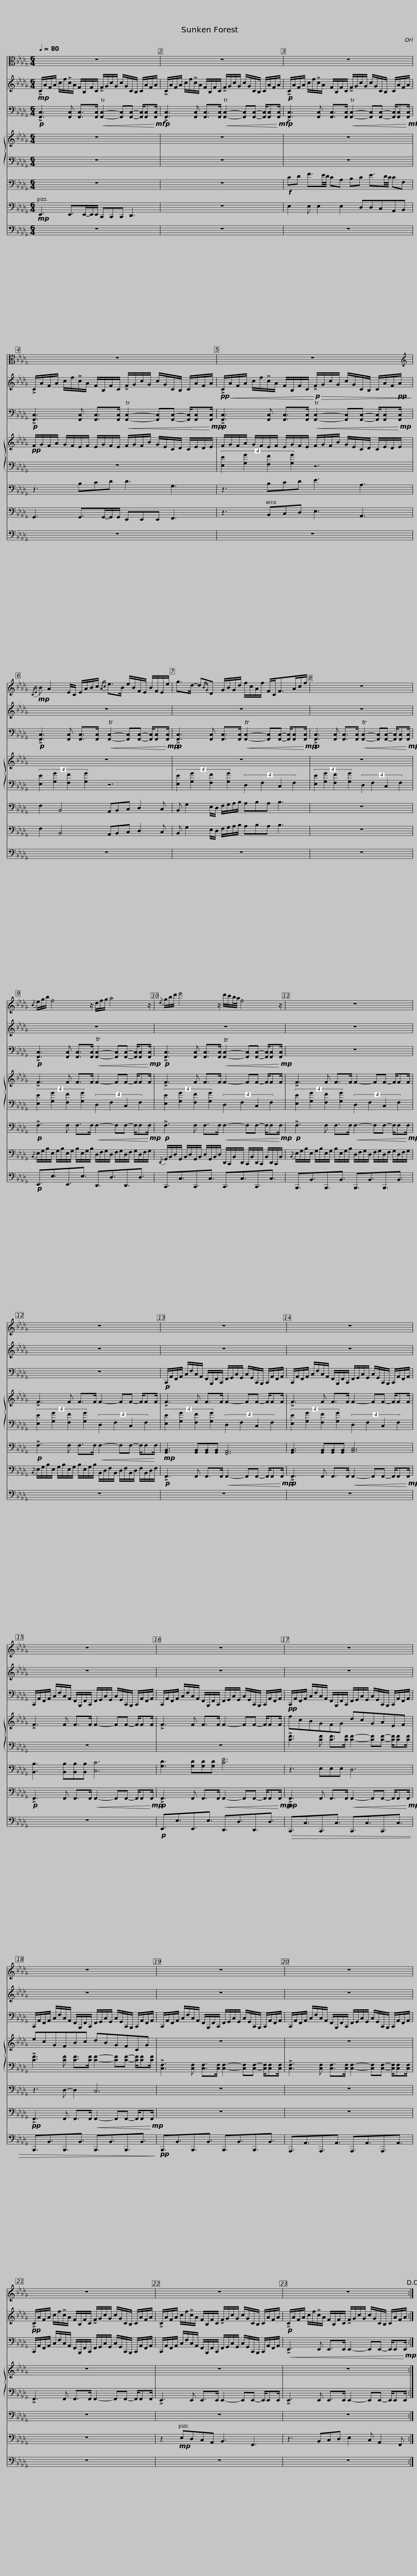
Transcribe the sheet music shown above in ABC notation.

X:1
%%score 1 2 3 { 4 | 5 } 6 7 8
L:1/8
Q:1/4=80
M:6/4
I:linebreak $
K:Db
V:1 alto
V:2 treble
V:3 bass
V:4 treble
V:5 bass
V:6 bass transpose=-12
V:7 bass
V:8 bass
V:1
 z12 |$ z12 |$ z12 |$ z12 |$ z12 |$ %5
[K:treble]!mp!{/CE} B A2 E/C/ E/A/B/c/{/Ac} e>B e/B/F/E/ B/F/E/e/ |$ g>d- d{/BG}D G/B/G/d/ f/c/A/f/ F/C<FA/c/f/ | z12 |${/B} e/g/b/ f4 z/ d/f/g/ a4 z/ |${/d} g/b/d'/ e'4 z/ d'/c'/b/4a/4 f4 z/ |$ %10
 z12 |$ z12 |$ z12 |$ z12 |$ z12 |$ %15
 z12 |$ z12 |$ z12 |$ z12 |$ z12 |$ %20
 z12 |$ z12 |$ z12!D.C.! :| %23
V:2
!mp! !>!C/A/F/A/ c/f/!>!c/A/ F/B,/F/C/ !>!F/G/c/G/ c/G/C/B,/ C/A/F/A/ |$ !>!C/A/F/A/ c/f/!>!c/A/ F/B,/F/C/ !>!F/G/c/G/ c/G/C/B,/ C/A/F/A/ |$!p! !>!C/A/F/A/ c/f/!>!c/A/ F/B,/F/C/ !>!F/G/c/G/ c/G/C/B,/ C/A/F/A/ |$ !>!C/A/F/A/ c/f/!>!c/A/ F/B,/F/C/ !>!F/G/c/G/ c/G/C/B,/ C/A/F/A/ |$!pp!!<(! !>!C/A/F/A/ c/f/!>!c/A/ F/B,/F/C/!<)!!p!!>(! !>!F/G/c/G/ c/G/C/B,/ C/A/F/!pp!A/!>)! |$ %5
 z12 |$ z12 | z12 |$ z12 |$ z12 |$ %10
 z12 |$ z12 |$ z12 |$ z12 |$ z12 |$ %15
 z12 |$ z12 |$ z12 |$ z12 |$ z12 |$ %20
!pp! !>!C/A/F/A/ c/f/!>!c/A/ F/B,/F/C/ !>!F/G/c/G/ c/G/C/B,/ C/A/F/A/ |$ !>!C/A/F/A/ c/f/!>!c/A/ F/B,/F/C/ !>!F/G/c/G/ c/G/C/B,/ C/A/F/A/ |$!p! !>!C/A/F/A/ c/f/!>!c/A/ F/B,/F/C/ !>!F/G/c/G/ c/G/C/B,/ C/A/F/A/ :| %23
V:3
!p! !>![F,,C,]3 [F,,C,] [F,,C,]>[F,,C,]!<(! T[F,,C,]2- [F,,C,][F,,C,]- [F,,C,]/[F,,C,]!<)!!mf![F,,C,]/ |$!p! !>![F,,C,]3 [F,,C,] [F,,C,]>[F,,C,]!<(! T[F,,C,]2- [F,,C,][F,,C,]- [F,,C,]/[F,,C,]!<)!!mf![F,,C,]/ |$!p! !>![F,,C,]3 [F,,C,] [F,,C,]>[F,,C,]!<(! T[F,,C,]2- [F,,C,][F,,C,]- [F,,C,]/[F,,C,]!<)!!mf![F,,C,]/ |$!p! !>![F,,C,]3 [F,,C,] [F,,C,]>[F,,C,]!<(! T[F,,C,]2- [F,,C,][F,,C,]- [F,,C,]/[F,,C,]!<)!!mp![F,,C,]/ |$!p! !>![F,,C,]3 [F,,C,] [F,,C,]>[F,,C,]!<(! T[F,,C,]2- [F,,C,][F,,C,]- [F,,C,]/[F,,C,]!<)!!mp![F,,C,]/ |$ %5
!p! !>![F,,C,]3 [F,,C,] [F,,C,]>[F,,C,]!<(! T[F,,C,]2- [F,,C,][F,,C,]- [F,,C,]/[F,,C,]!<)!!mp![F,,C,]/ |$!p! !>![F,,C,]3 [F,,C,] [F,,C,]>[F,,C,]!<(! T[F,,C,]2- [F,,C,][F,,C,]- [F,,C,]/[F,,C,]!<)!!mp![F,,C,]/ |!p! !>![F,,C,]3 [F,,C,] [F,,C,]>[F,,C,]!<(! T[F,,C,]2- [F,,C,][F,,C,]- [F,,C,]/[F,,C,]!<)!!mp![F,,C,]/ |$!p! !>![F,,C,]3 [F,,C,] [F,,C,]>[F,,C,]!<(! T[F,,C,]2- [F,,C,][F,,C,]- [F,,C,]/[F,,C,]!<)!!mp![F,,C,]/ |$!p! !>![F,,C,]3 [F,,C,] [F,,C,]>[F,,C,]!<(! T[F,,C,]2- [F,,C,][F,,C,]- [F,,C,]/[F,,C,]!<)!!mp![F,,C,]/ |$ %10
 z12 |$ z12 |$!p! C,,/A,,/F,,/A,,/ C,/F,/C,/A,,/ F,,/B,,,/F,,/C,,/ F,,/G,,/C,/G,,/ C,/G,,/C,,/B,,,/ C,,/A,,/F,,/A,,/ |$ C,,/A,,/F,,/A,,/ C,/F,/C,/A,,/ F,,/B,,,/F,,/C,,/ F,,/G,,/C,/G,,/ C,/G,,/C,,/B,,,/ C,,/A,,/F,,/A,,/ |$ C,,/A,,/F,,/A,,/ C,/F,/C,/A,,/ F,,/B,,,/F,,/C,,/ F,,/G,,/C,/G,,/ C,/G,,/C,,/B,,,/ C,,/A,,/F,,/A,,/ |$ %15
 C,,/A,,/F,,/A,,/ C,/F,/C,/A,,/ F,,/B,,,/F,,/C,,/ F,,/G,,/C,/G,,/ C,/G,,/C,,/B,,,/ C,,/A,,/F,,/A,,/ |$!pp! C,,/A,,/F,,/A,,/ C,/F,/C,/A,,/ F,,/B,,,/F,,/C,,/ F,,/G,,/C,/G,,/ C,/G,,/C,,/B,,,/ C,,/A,,/F,,/A,,/ |$ C,,/A,,/F,,/A,,/ C,/F,/C,/A,,/ F,,/B,,,/F,,/C,,/ F,,/G,,/C,/G,,/ C,/G,,/C,,/B,,,/ C,,/A,,/F,,/A,,/ |$ C,,/A,,/F,,/A,,/ C,/F,/C,/A,,/ F,,/B,,,/F,,/C,,/ F,,/G,,/C,/G,,/ C,/G,,/C,,/B,,,/ C,,/A,,/F,,/A,,/ |$ C,,/A,,/F,,/A,,/ C,/F,/C,/A,,/ F,,/B,,,/F,,/C,,/ F,,/G,,/C,/G,,/ C,/G,,/C,,/B,,,/ C,,/A,,/F,,/A,,/ |$ %20
 C,,/A,,/F,,/A,,/ C,/F,/C,/A,,/ F,,/B,,,/F,,/C,,/ F,,/G,,/C,/G,,/ C,/G,,/C,,/B,,,/ C,,/A,,/F,,/A,,/ |$ C,,/A,,/F,,/A,,/ C,/F,/C,/A,,/ F,,/B,,,/F,,/C,,/ F,,/G,,/C,/G,,/ C,/G,,/C,,/B,,,/ C,,/A,,/F,,/A,,/ |$!<(! !>!E,,3 E,, E,,>E,, E,,2- E,,E,,- E,,/E,,!<)!!mp!E,,/ :| %23
V:4
 z12 |$ z12 |$ z12 |$!pp! F/G/F/A/ G/F/E/F/ E/G/F/E/ F/G/F/B/ G/E/C/D/ C/E/D/E/ |$ F/G/F/A/ G/F/E/F/ E/G/F/E/ F/G/F/B/ G/E/C/D/ C/E/D/E/ |$ %5
 z12 |$ z12 | z12 |$ !>!F3 F F>F F2- FF- F/FF/ |$ !>!F3 F F>F F2- FF- F/FF/ |$ %10
 !>!F3 F F>F F2- FF- F/FF/ |$ !>!F3 F F>F F2- FF- F/FF/ |$ !>!F3 F F>F F2- FF- F/FF/ |$ !>!F3 F F>F F2- FF- F/FF/ |$ !>!F3 F F>F F2- FF- F/FF/ |$ %15
 !>!F3 F F>F F2- FF- F/FF/ |$ fcBGFG dcGAEF |$ ecGFBc dBGFCG |$ z12 |$ z12 |$ %20
 z12 |$ z12 |$ z12 :| %23
V:5
 z12 |$ z12 |$ z12 |$ z12 |$ (4:3:4[E,E]2 [G,G]2 [F,F]2 [G,G]2 z6 |$ %5
 (4:3:4[E,E]2 [G,G]2 [F,F]2 [G,G]2 z6 |$ (4:3:4[E,E]2 [G,G]2 [F,F]2 [G,G]2 (4:3:4D,2 F,2 C,2 F,2 | (4:3:4[E,E]2 [G,G]2 [F,F]2 [G,G]2 (4:3:4D,2 F,2 C,2 F,2 |$ (4:3:4[E,E]2 [G,G]2 [F,F]2 [G,G]2 (4:3:4D,2 F,2 C,2 F,2 |$ (4:3:4[E,E]2 [G,G]2 [F,F]2 [G,G]2 (4:3:4D,2 F,2 C,2 F,2 |$ %10
 (4:3:4[E,E]2 [G,G]2 [F,F]2 [G,G]2 (4:3:4D,2 F,2 C,2 F,2 |$ (4:3:4[E,E]2 [G,G]2 [F,F]2 [G,G]2 (4:3:4D,2 F,2 C,2 F,2 |$ (4:3:4[E,E]2 [G,G]2 [F,F]2 [G,G]2 (4:3:4D,2 F,2 C,2 F,2 |$ (4:3:4[E,E]2 [G,G]2 [F,F]2 [G,G]2 (4:3:4D,2 F,2 C,2 F,2 |$ z12 |$ %15
 z12 |$ !>![CF]3 [CF] [CF]>[CF] [CF]2- [CF][CF]- [CF]/[CF][CF]/ |$ !>![CF]3 [CF] [CF]>[CF] [CF]2- [CF][CF]- [CF]/[CF][CF]/ |$ !>![C,F,]3 [C,F,] [C,F,]>[C,F,] [C,F,]2- [C,F,][C,F,]- [C,F,]/[C,F,][C,F,]/ |$ !>![C,F,]3 [C,F,] [C,F,]>[C,F,] [C,F,]2- [C,F,][C,F,]- [C,F,]/[C,F,][C,F,]/ |$ %20
 !>!F,,3 F,, F,,>F,, F,,2- F,,F,,- F,,/F,,F,,/ |$ !>!E,,3 E,, E,,>E,, E,,2- E,,E,,- E,,/E,,E,,/ |$ !>!E,,3 E,, E,,>E,, E,,2- E,,E,,- E,,/E,,E,,/ :| %23
V:6
 z12 |$ z12 |$!f! CD F3/2E/4D/4 CA, B,C E3/2D/4C/4 CF, |$ z3 B,CD D3 G,3 |$ z3 B,CD E3 A,3 |$ %5
 F,2 B,,4 A,,B,,C, D,2 C, |$ B,, G,2 E,/D,/ F,/G,/A,/B,/ A,B,A, B,3 | z12 |$!p! !>!F,3 F, F,>F,!<(! F,2- F,F,- F,/F,!<)!!mp!F,/ |$!p! !>!F,3 F, F,>F,!<(! F,2- F,F,- F,/F,!<)!!mp!F,/ |$ %10
!p! !>!F,3 F, F,>F,!<(! F,2- F,F,- F,/F,!<)!!mp!F,/ |$!p! !>!F,3 F, F,>F,!<(! F,2- F,F,- F,/F,!<)!F,/ |$!mp! [G,,B,,]3 [G,,B,,][G,,B,,][G,,B,,] [F,,A,,]6 |$ [G,,B,,]3 [G,,B,,][G,,B,,][G,,B,,] [A,,C,]6 |$ [B,,B,]3 [B,,B,][B,,B,][B,,B,] [C,C]6 |$ %15
 [G,D]3 [G,D][G,D][G,D] [CF]6 |$ z3 E,E,E, D,6 |$ z3 D,- D,2 C,6 |$ z12 |$ z12 |$ %20
 z12 |$ z12 |$ z12 :| %23
V:7
!mp! E,,3 E,,>E,,-E,,/E,,/ C,,C,,C,, D,,3 |$ z12 |$ E,2 E, E,2 E,2 D,D,C,A,,B,, |$ G,,3 G,,>G,,-G,,/G,,/ E,,E,,E,, F,,3 |$ z3 B,,C,D, E,3 A,,3 |$ %5
 F,2 B,,4 A,,B,,C, D,2 C, |$ B,, G,2 E,/D,/ F,/G,/A,/B,/ A,B,A, B,3 | z12 |${/B,,} E,/G,/B,/E,/ G,/B,/E,/G,/ B,/E,/G,/B,/ D,/F,/G,/D,/ F,/G,/D,/F,/ G,/D,/F,/G,/ |${/D,,} G,,/B,,/D,/G,,/ B,,/D,/G,,/B,,/ D,/G,,/B,,/D,/ D,,/C,,/B,,/D,,/ C,,/B,,/D,,/C,,/ B,,/D,,/C,,/B,,/ |$ %10
{/B,,} E,/G,/B,/E,/ G,/B,/E,/G,/ B,/E,/G,/B,/ D,/F,/G,/D,/ F,/G,/D,/F,/ G,/D,/F,/G,/ |${/B,,} E,/G,/B,/E,/ G,/B,/E,/G,/ B,/E,/G,/B,/ B,,/D,/F,/B,,/ D,/F,/B,,/D,/ F,/B,,/D,/F,/ |$!p! !>!F,,3 F,, F,,>F,,!<(! F,,2- F,,F,,- F,,/F,,!<)!!mp!F,,/ |$!p! !>!F,,3 F,, F,,>F,,!<(! F,,2- F,,F,,- F,,/F,,!<)!!mp!F,,/ |$!p! !>!F,,3 F,, F,,>F,,!<(! F,,2- F,,F,,- F,,/F,,!<)!!mp!F,,/ |$ %15
!p! !>!F,,3 F,, F,,>F,,!<(! F,,2- F,,F,,- F,,/F,,!<)!!mp!F,,/ |$!pp! !>!F,,3 F,, F,,>F,,!<(! F,,2- F,,F,,- F,,/F,,!<)!!mp!F,,/ |$!pp! !>!F,,3 F,, F,,>F,,!<(! F,,2- F,,F,,- F,,/F,,!<)!!mp!F,,/ |$ z12 |$ z12 |$ %20
 z12 |$ z2!mp! E,D,C,A,, B,,3 F,,3 |$ z3 B,,C,D, E,2 C, A,,2 F,, :| %23
V:8
 z12 |$ z12 |$ z12 |$ z12 |$ z12 |$ %5
 z12 |$ z12 | z12 |$!p! E,,3/2E,3/2E,,3/2E,3/2 D,,3/2D,3/2D,,3/2D,3/2 |$ C,,3/2C,3/2C,,3/2C,3/2 C,,3/2C,3/2C,,3/2C,3/2 |$ %10
 B,,,3/2B,,3/2B,,,3/2B,,3/2 B,,,3/2B,,3/2B,,,3/2B,,3/2 |$ z12 |$ z12 |$ z12 |$ z12 |$ %15
!p! E,,3/2E,3/2E,,3/2E,3/2 D,,3/2D,3/2D,,3/2D,3/2 |$!>(! C,,3/2C,3/2C,,3/2C,3/2 C,,3/2C,3/2C,,3/2C,3/2 |$ B,,,3/2B,,3/2B,,,3/2B,,3/2 B,,,3/2B,,3/2B,,,3/2B,,3/2!>)! |$!pp! B,,,3/2B,,3/2B,,,3/2B,,3/2 B,,,3/2B,,3/2B,,,3/2B,,3/2 |$ A,,,3/2A,,3/2A,,,3/2A,,3/2 A,,,3/2A,,3/2A,,,3/2A,,3/2 |$ %20
 z12 |$ z12 |$ z12 :| %23
